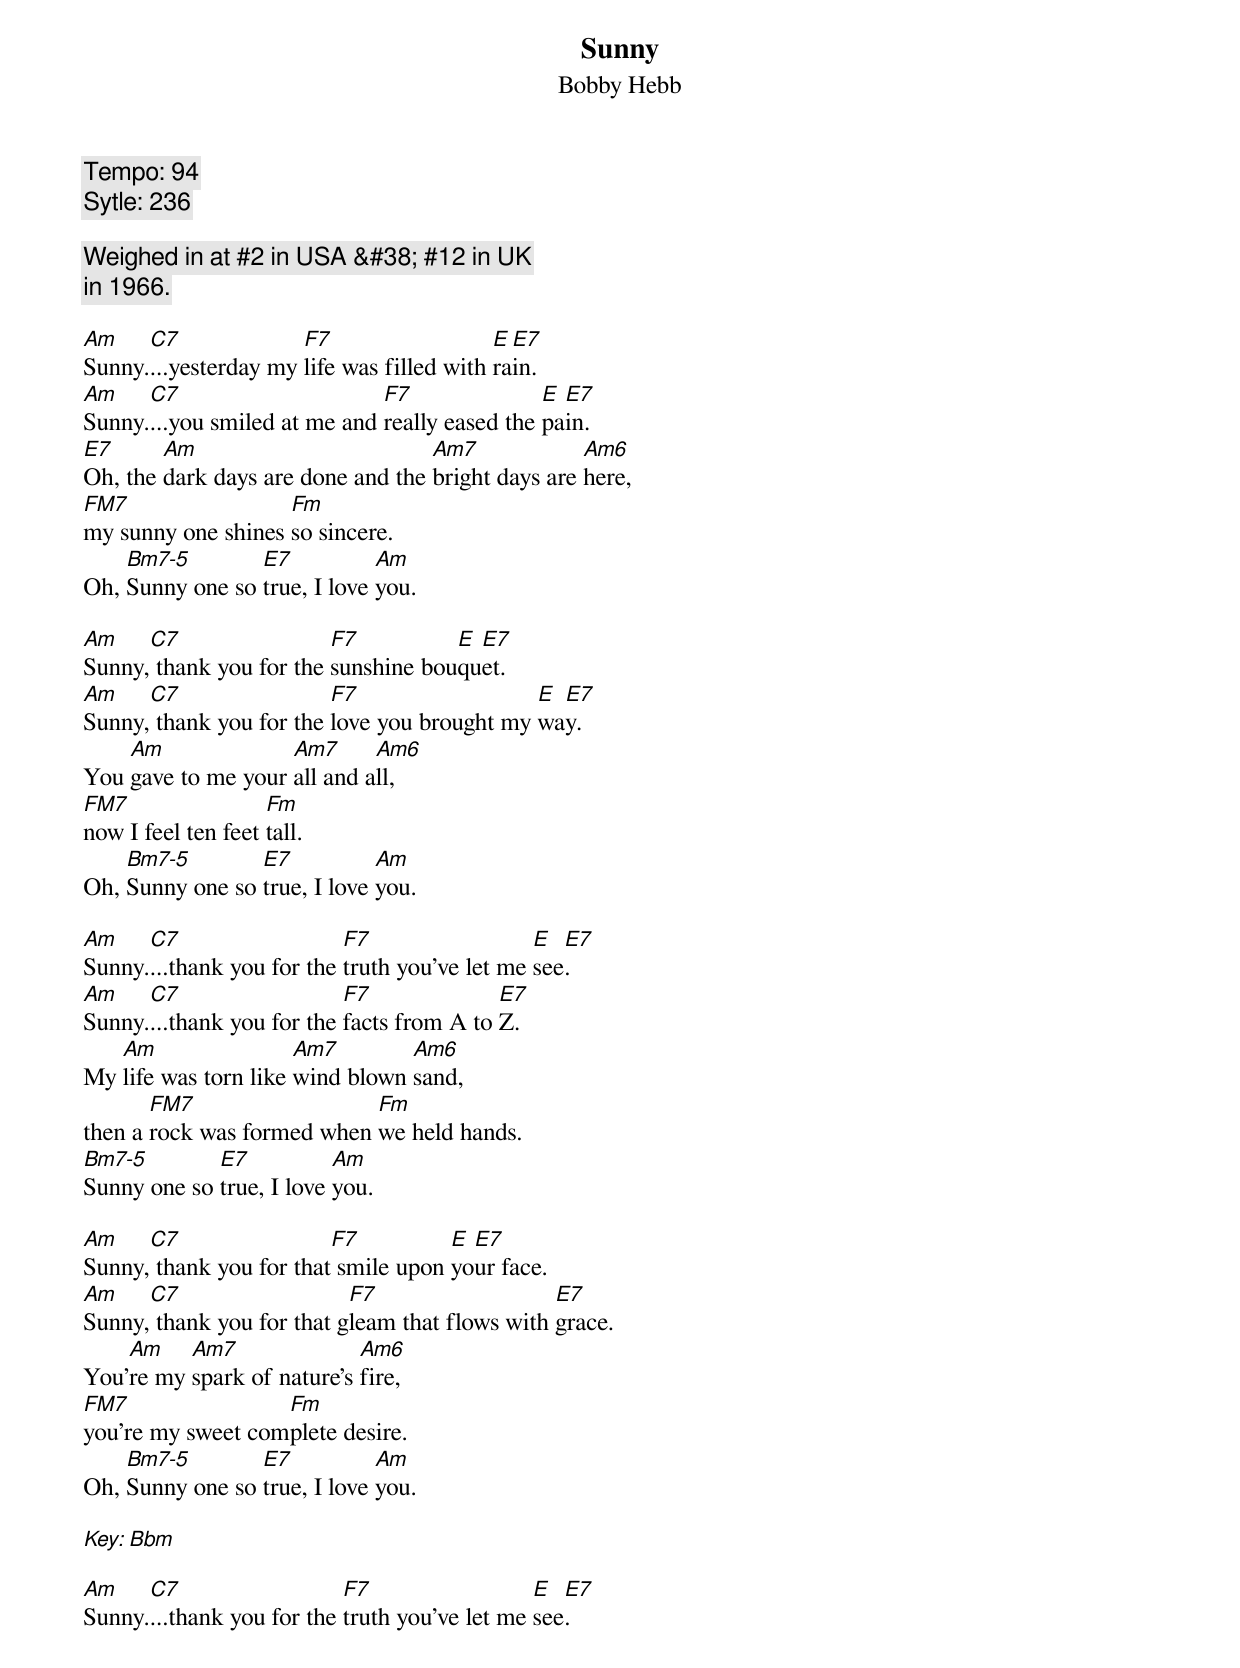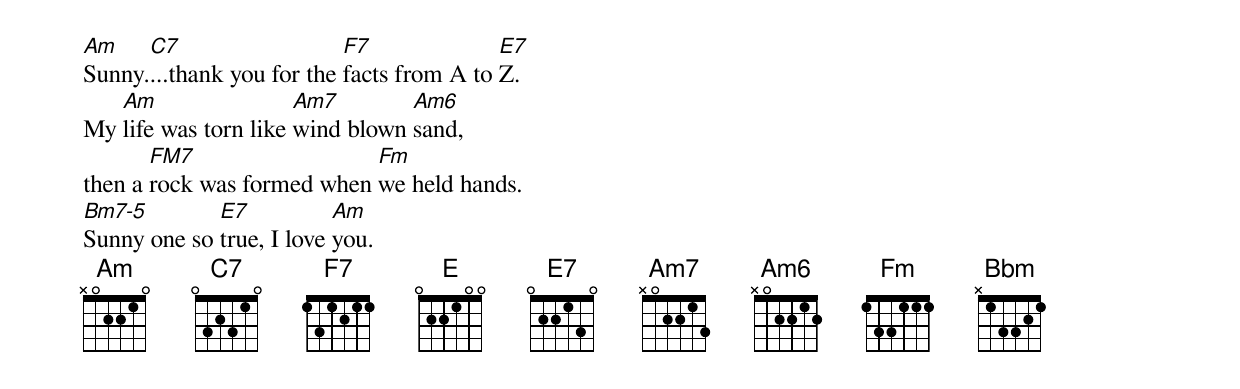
Sunny
Bobby Hebb
Tempo: 94
Sytle: 236

Weighed in at #2 in USA &#38; #12 in UK
in 1966.

Am    C7              F7                   E E7
Sunny....yesterday my life was filled with rain.
Am    C7                      F7               E E7
Sunny....you smiled at me and really eased the pain.
E7      Am                         Am7             Am6
Oh, the dark days are done and the bright days are here,
FM7                 Fm
my sunny one shines so sincere.
    Bm7-5        E7           Am
Oh, Sunny one so true, I love you.

Am    C7                 F7          E E7
Sunny, thank you for the sunshine bouquet.
Am    C7                 F7                  E E7
Sunny, thank you for the love you brought my way.
    Am              Am7      Am6
You gave to me your all and all,
FM7                 Fm
now I feel ten feet tall.
    Bm7-5        E7           Am
Oh, Sunny one so true, I love you.

Am    C7                   F7                  E  E7
Sunny....thank you for the truth you've let me see.
Am    C7                   F7              E7
Sunny....thank you for the facts from A to Z.
   Am                 Am7        Am6
My life was torn like wind blown sand,
       FM7                  Fm
then a rock was formed when we held hands.
Bm7-5        E7           Am
Sunny one so true, I love you.

Am    C7                 F7          E E7
Sunny, thank you for that smile upon your face.
Am    C7                   F7                   E7
Sunny, thank you for that gleam that flows with grace.
    Am    Am7               Am6
You're my spark of nature's fire,
FM7                Fm
you're my sweet complete desire.
    Bm7-5        E7           Am
Oh, Sunny one so true, I love you.

Key: Bbm

Am    C7                   F7                  E  E7
Sunny....thank you for the truth you've let me see.
Am    C7                   F7              E7
Sunny....thank you for the facts from A to Z.
   Am                 Am7        Am6
My life was torn like wind blown sand,
       FM7                  Fm
then a rock was formed when we held hands.
Bm7-5        E7           Am
Sunny one so true, I love you.
